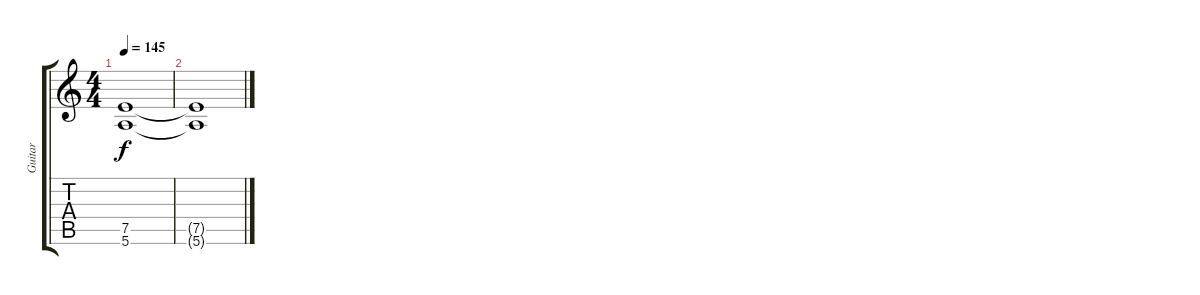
\track ("Guitar" "Guitar") {instrument distortionguitar}
\staff {score tabs}
\tuning (E4 B3 G3 D3 A2 E2) {hide}
\ts (4 4)
\tempo 145
\clef g2
\ks c
(7.5{t} 5.6{t}).1{dy f volume 1} |
(7.5{t} 5.6{t}).1
